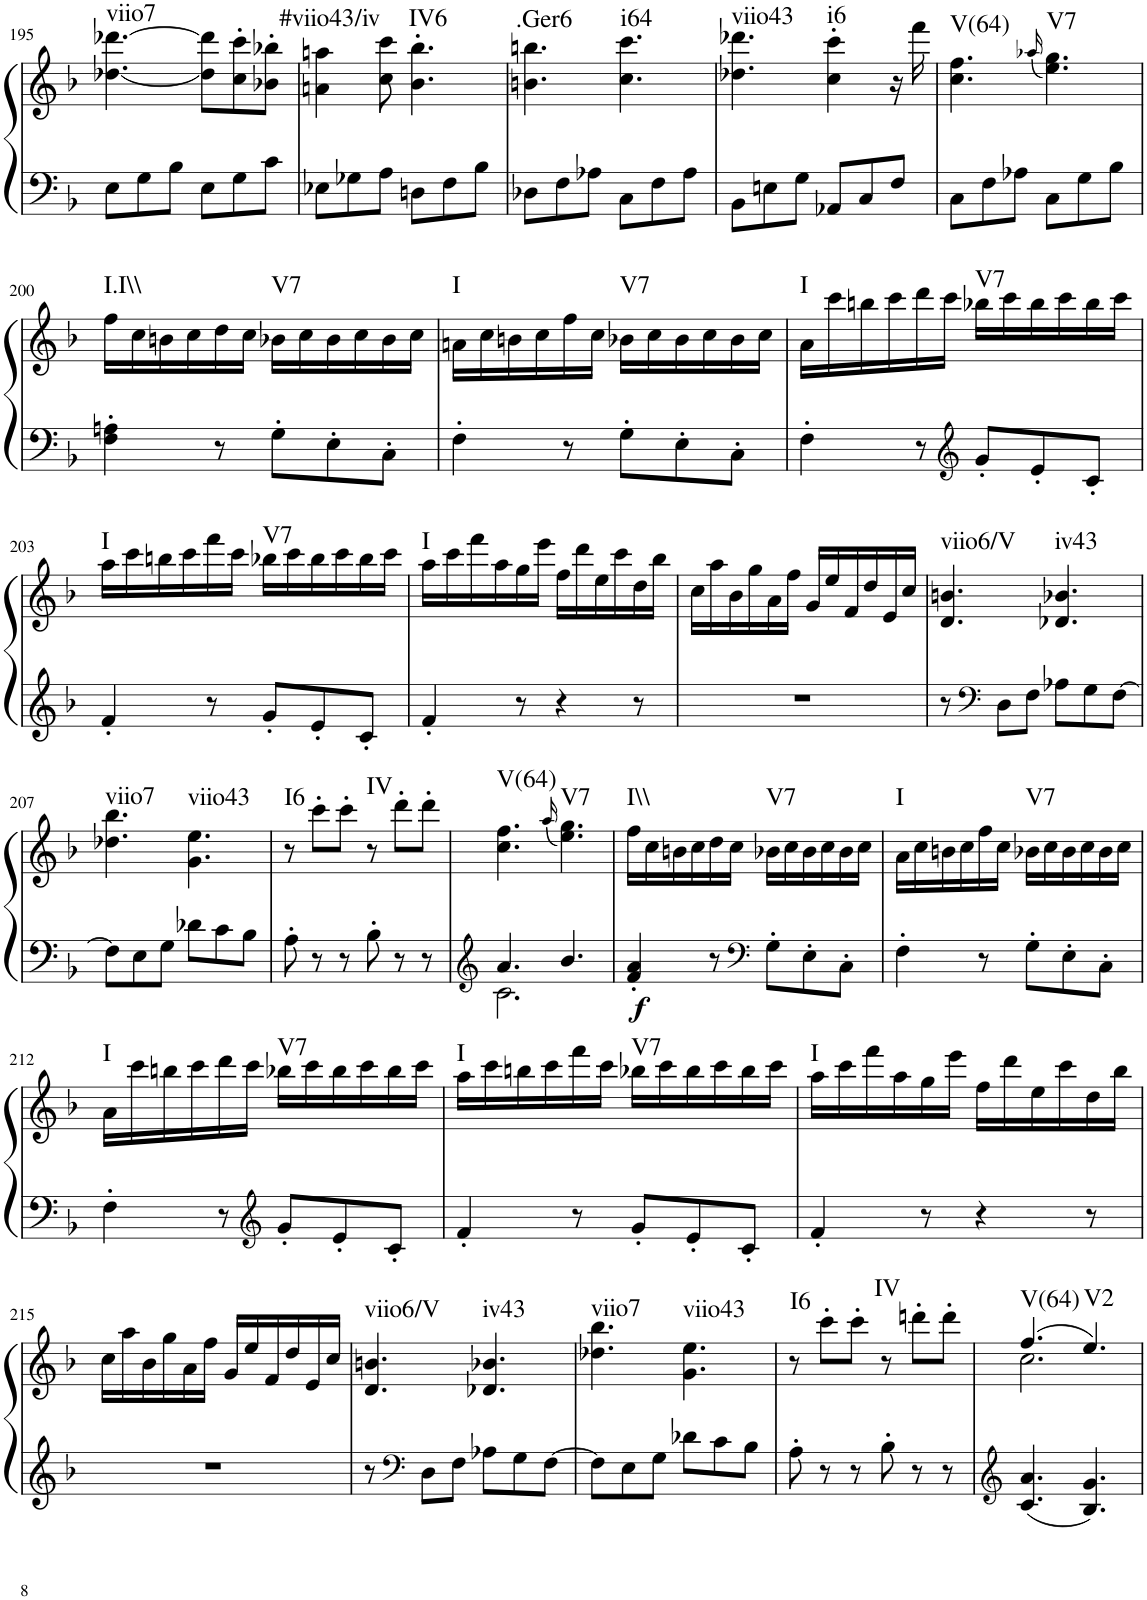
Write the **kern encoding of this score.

**kern	**kern	**dynam	**harte
*part1	*part1	*part1	*part1
*staff2	*staff1	*staff1/2	*
*I"Piano, Piano right	*	*	*
*I'Pno.	*	*	*
!!LO:PB:g=z
*clefF4	*clefG2	*	*
*k[b-]	*k[b-]	*	*
*M6/8	*M6/8	*	*
=195	=195	=195	=195
!	!	!	!LO:H:kt=viio7
8E\L	[4.dd-X\ [4.ddd-X\	.	N
8G\	.	.	.
8B-\J	.	.	.
8E\L	8dd-\] 8ddd-\]L	.	.
8G\	8cc\' 8ccc\'	.	.
8c\J	8b-X\' 8bb-X\'J	.	.
=196	=196	=196	=196
!	!	!	!LO:H:kt=#viio43/iv
8E-X\L	4an\ 4aan\	.	N
8G-X\	.	.	.
8A\J	8cc\ 8ccc\	.	.
!	!	!	!LO:H:kt=IV6
8Dn\L	4.b-\' 4.bb-\'	.	N
8F\	.	.	.
8B-\J	.	.	.
=197	=197	=197	=197
!	!	!	!LO:H:kt=.Ger6
8D-X\L	4.bn\ 4.bbn\	.	N
8F\	.	.	.
8A-X\J	.	.	.
!	!	!	!LO:H:kt=i64
8C\L	4.cc\ 4.ccc\	.	N
8F\	.	.	.
8A-\J	.	.	.
=198	=198	=198	=198
!	!	!	!LO:H:kt=viio43
8BB-\L	4.dd-X\ 4.ddd-X\	.	N
8En\	.	.	.
8G\J	.	.	.
!	!	!	!LO:H:kt=i6
8AA-X/L	4cc\' 4ccc\'	.	N
8C/	.	.	.
8F/J	16r	.	.
.	16fff\	.	.
=199	=199	=199	=199
!	!	!	!LO:H:kt=V(64)
8C\L	4.cc\ 4.ff\	.	N
8F\	.	.	.
8A-X\J	.	.	.
.	(16qaa-X/	.	.
!	!	!	!LO:H:kt=V7
8C\L	4.ee\ 4.gg\)	.	N
8G\	.	.	.
8B-\J	.	.	.
!!LO:LB:g=z
=200	=200	=200	=200
!	!	!	!LO:H:kt=I.I\\
4F\' 4An\'	16ff\LL	.	N
.	16cc\	.	.
.	16bn\	.	.
.	16cc\	.	.
8r	16dd\	.	.
.	16cc\JJ	.	.
!	!	!	!LO:H:kt=V7
8G'\L	16b-X\LL	.	N
.	16cc\	.	.
8E'\	16b-\	.	.
.	16cc\	.	.
8C'\J	16b-\	.	.
.	16cc\JJ	.	.
=201	=201	=201	=201
!	!	!	!LO:H:kt=I
4F'\	16an\LL	.	N
.	16cc\	.	.
.	16bn\	.	.
.	16cc\	.	.
8r	16ff\	.	.
.	16cc\JJ	.	.
!	!	!	!LO:H:kt=V7
8G'\L	16b-X\LL	.	N
.	16cc\	.	.
8E'\	16b-\	.	.
.	16cc\	.	.
8C'\J	16b-\	.	.
.	16cc\JJ	.	.
=202	=202	=202	=202
!	!	!	!LO:H:kt=I
4F'\	16a\LL	.	N
.	16ccc\	.	.
.	16bbn\	.	.
.	16ccc\	.	.
8r	16ddd\	.	.
.	16ccc\JJ	.	.
*clefG2	*	*	*
!	!	!	!LO:H:kt=V7
8g'/L	16bb-X\LL	.	N
.	16ccc\	.	.
8e'/	16bb-\	.	.
.	16ccc\	.	.
8c'/J	16bb-\	.	.
.	16ccc\JJ	.	.
!!LO:LB:g=z
=203	=203	=203	=203
!	!	!	!LO:H:kt=I
4f'/	16aa\LL	.	N
.	16ccc\	.	.
.	16bbn\	.	.
.	16ccc\	.	.
8r	16fff\	.	.
.	16ccc\JJ	.	.
!	!	!	!LO:H:kt=V7
8g'/L	16bb-X\LL	.	N
.	16ccc\	.	.
8e'/	16bb-\	.	.
.	16ccc\	.	.
8c'/J	16bb-\	.	.
.	16ccc\JJ	.	.
=204	=204	=204	=204
!	!	!	!LO:H:kt=I
4f'/	16aa\LL	.	N
.	16ccc\	.	.
.	16fff\	.	.
.	16aa\	.	.
8r	16gg\	.	.
.	16eee\JJ	.	.
4r	16ff\LL	.	.
.	16ddd\	.	.
.	16ee\	.	.
.	16ccc\	.	.
8r	16dd\	.	.
.	16bb-\JJ	.	.
=205	=205	=205	=205
2.r	16cc\LL	.	.
.	16aa\	.	.
.	16b-\	.	.
.	16gg\	.	.
.	16a\	.	.
.	16ff\JJ	.	.
.	16g/LL	.	.
.	16ee/	.	.
.	16f/	.	.
.	16dd/	.	.
.	16e/	.	.
.	16cc/JJ	.	.
=206	=206	=206	=206
!	!	!	!LO:H:kt=viio6/V
8r	4.d/ 4.bn/	.	N
*clefF4	*	*	*
8D\L	.	.	.
8F\J	.	.	.
!	!	!	!LO:H:kt=iv43
8A-X\L	4.d-X/ 4.b-X/	.	N
8G\	.	.	.
[8F\J	.	.	.
!!LO:LB:g=z
=207	=207	=207	=207
!	!	!	!LO:H:kt=viio7
8F\L]	4.dd-X\ 4.bb-\	.	N
8E\	.	.	.
8G\J	.	.	.
!	!	!	!LO:H:kt=viio43
8d-X\L	4.g\ 4.ee\	.	N
8c\	.	.	.
8B-\J	.	.	.
=208	=208	=208	=208
!	!	!	!LO:H:kt=I6
8A'\	8r	.	N
8r	8ccc'\L	.	.
8r	8ccc'\J	.	.
!	!	!	!LO:H:kt=IV
8B-'\	8r	.	N
8r	8ddd'\L	.	.
8r	8ddd'\J	.	.
=209	=209	=209	=209
*clefG2	*	*	*
*^	*	*	*
!	!	!	!	!LO:H:kt=V(64)
4.a/	2.c\	4.cc\ 4.ff\	.	N
.	.	(16qaa/	.	.
!	!	!	!	!LO:H:kt=V7
4.b-/	.	4.ee\ 4.gg\)	.	N
*v	*v	*	*	*
=210	=210	=210	=210
!	!	!LO:DY:b=2	!LO:H:kt=I\\
4f/' 4a/'	16ff\LL	f	N
.	16cc\	.	.
.	16bn\	.	.
.	16cc\	.	.
8r	16dd\	.	.
.	16cc\JJ	.	.
*clefF4	*	*	*
!	!	!	!LO:H:kt=V7
8G'\L	16b-X\LL	.	N
.	16cc\	.	.
8E'\	16b-\	.	.
.	16cc\	.	.
8C'\J	16b-\	.	.
.	16cc\JJ	.	.
=211	=211	=211	=211
!	!	!	!LO:H:kt=I
4F'\	16a\LL	.	N
.	16cc\	.	.
.	16bn\	.	.
.	16cc\	.	.
8r	16ff\	.	.
.	16cc\JJ	.	.
!	!	!	!LO:H:kt=V7
8G'\L	16b-X\LL	.	N
.	16cc\	.	.
8E'\	16b-\	.	.
.	16cc\	.	.
8C'\J	16b-\	.	.
.	16cc\JJ	.	.
!!LO:LB:g=z
=212	=212	=212	=212
!	!	!	!LO:H:kt=I
4F'\	16a\LL	.	N
.	16ccc\	.	.
.	16bbn\	.	.
.	16ccc\	.	.
8r	16ddd\	.	.
.	16ccc\JJ	.	.
*clefG2	*	*	*
!	!	!	!LO:H:kt=V7
8g'/L	16bb-X\LL	.	N
.	16ccc\	.	.
8e'/	16bb-\	.	.
.	16ccc\	.	.
8c'/J	16bb-\	.	.
.	16ccc\JJ	.	.
=213	=213	=213	=213
!	!	!	!LO:H:kt=I
4f'/	16aa\LL	.	N
.	16ccc\	.	.
.	16bbn\	.	.
.	16ccc\	.	.
8r	16fff\	.	.
.	16ccc\JJ	.	.
!	!	!	!LO:H:kt=V7
8g'/L	16bb-X\LL	.	N
.	16ccc\	.	.
8e'/	16bb-\	.	.
.	16ccc\	.	.
8c'/J	16bb-\	.	.
.	16ccc\JJ	.	.
=214	=214	=214	=214
!	!	!	!LO:H:kt=I
4f'/	16aa\LL	.	N
.	16ccc\	.	.
.	16fff\	.	.
.	16aa\	.	.
8r	16gg\	.	.
.	16eee\JJ	.	.
4r	16ff\LL	.	.
.	16ddd\	.	.
.	16ee\	.	.
.	16ccc\	.	.
8r	16dd\	.	.
.	16bb-\JJ	.	.
!!LO:LB:g=z
=215	=215	=215	=215
2.r	16cc\LL	.	.
.	16aa\	.	.
.	16b-\	.	.
.	16gg\	.	.
.	16a\	.	.
.	16ff\JJ	.	.
.	16g/LL	.	.
.	16ee/	.	.
.	16f/	.	.
.	16dd/	.	.
.	16e/	.	.
.	16cc/JJ	.	.
=216	=216	=216	=216
!	!	!	!LO:H:kt=viio6/V
8r	4.d/ 4.bn/	.	N
*clefF4	*	*	*
8D\L	.	.	.
8F\J	.	.	.
!	!	!	!LO:H:kt=iv43
8A-X\L	4.d-X/ 4.b-X/	.	N
8G\	.	.	.
[8F\J	.	.	.
=217	=217	=217	=217
!	!	!	!LO:H:kt=viio7
8F\L]	4.dd-X\ 4.bb-\	.	N
8E\	.	.	.
8G\J	.	.	.
!	!	!	!LO:H:kt=viio43
8d-X\L	4.g\ 4.ee\	.	N
8c\	.	.	.
8B-\J	.	.	.
=218	=218	=218	=218
!	!	!	!LO:H:kt=I6
8A'\	8r	.	N
8r	8ccc'\L	.	.
8r	8ccc'\J	.	.
!	!	!	!LO:H:kt=IV
8B-'\	8r	.	N
8r	8dddn'\L	.	.
8r	8ddd'\J	.	.
=219	=219	=219	=219
*clefG2	*	*	*
*	*^	*	*
!	!	!	!	!LO:H:kt=V(64)
4.c/ 4.a/	(4.ff/	2.cc\	.	N
!	!	!	!	!LO:H:kt=V2
4.B-/ 4.g/	4.ee/)	.	.	N
*	*v	*v	*	*
=	=	=	=
*-	*-	*-	*-
